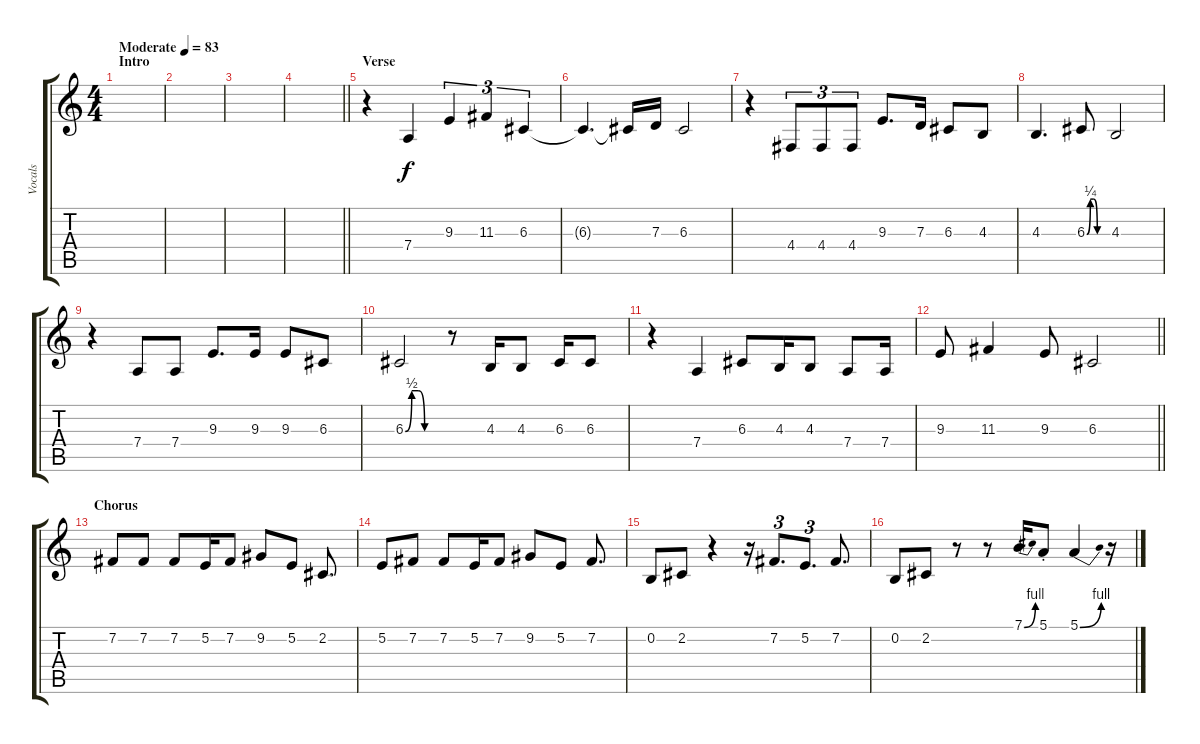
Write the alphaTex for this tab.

\track ("Vocals" "Vocals") {instrument tenorsax}
\staff {score tabs}
\tuning (E4 B3 G3 D3 A2 E2) {hide}
\ts (4 4)
\section ("" "Intro")
\tempo (83 "Moderate")
\clef g2
\ks c
|
|
|
\barLineRight lightlight
|
\section ("" "Verse")
r.4 7.4.4 9.3.4{tu (3 2)} 11.3.4{tu (3 2)} 6.3.4{tu (3 2)} |
6.3{t}.4{d} 6.3{t}.16 7.3.16 6.3.2 |
r.4 4.4.8{tu (3 2)} 4.4.8{tu (3 2)} 4.4.8{tu (3 2)} 9.3.8{d} 7.3.16 6.3.8 4.3.8 |
4.3.4{d} 6.3{be (custom 0 0 10 1 20 1 30 0 60 0)}.8 4.3.2 |
r.4 7.4.8 7.4.8 9.3.8{d} 9.3.16 9.3.8 6.3.8 |
6.3{be (custom 0 0 10 2 20 2 30 0 60 0)}.2 r.8 4.3.16 4.3.8 6.3.16 6.3.8 |
r.4 7.4.4 6.3.8 4.3.16 4.3.8 7.4.8 7.4.16 |
\barLineRight lightlight
9.3.8 11.3.4 9.3.8 6.3.2 |
\section ("" "Chorus")
7.2.8{volume 11 instrument lead2sawtooth} 7.2.8 7.2.8 5.2.16 7.2.8 9.2.8 5.2.8 2.2.8{d} |
5.2.8 7.2.8 7.2.8 5.2.16 7.2.8 9.2.8 5.2.8 7.2.8{d} |
0.2.8 2.2.8 r.4 r.16 7.2.8{d tu (3 2)} 5.2.8{d tu (3 2)} 7.2.8{d} |
0.2.8 2.2.8 r.8 r.8 7.1{be (bend 0 0 60 4)}.16 5.1{st}.8 5.1{be (bend 0 0 60 4)}.4 r.16
